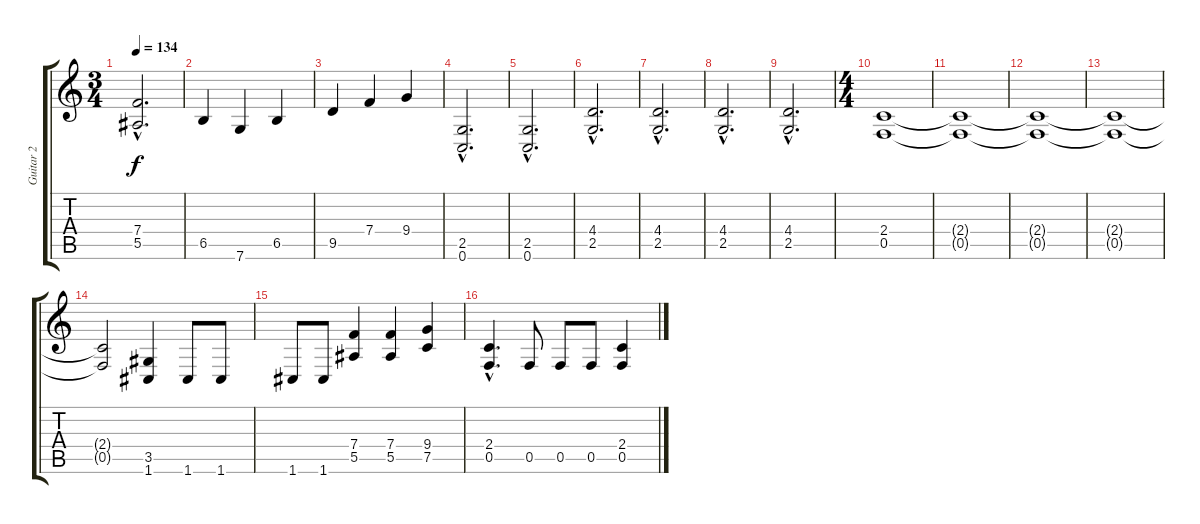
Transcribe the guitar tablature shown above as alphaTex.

\track ("Guitar 2" "Guitar 2") {instrument distortionguitar}
\staff {score tabs}
\tuning (C4 G3 Eb3 Bb2 F2 C2) {hide}
\ts (3 4)
\tempo 134
\clef g2
\ks c
(7.4{hac} 5.5{hac}).2{d dy f} |
6.5.4 7.6.4 6.5.4 |
9.5.4 7.4.4 9.4.4 |
(2.5{hac} 0.6{hac}).2{d} |
(2.5{hac} 0.6{hac}).2{d} |
(4.4{hac} 2.5{hac}).2{d} |
(4.4{hac} 2.5{hac}).2{d} |
(4.4{hac} 2.5{hac}).2{d} |
(4.4{hac} 2.5{hac}).2{d} |
\ts (4 4)
(2.4 0.5).1 |
(2.4{t} 0.5{t}).1 |
(2.4{t} 0.5{t}).1 |
(2.4{t} 0.5{t}).1 |
(2.4{t} 0.5{t}).2 (3.5 1.6).4 1.6.8 1.6.8 |
1.6.8 1.6.8 (7.4 5.5).4 (7.4 5.5).4 (9.4 7.5).4 |
(2.4{hac} 0.5{hac}).4{d} 0.5.8 0.5.8 0.5.8 (2.4 0.5).4
